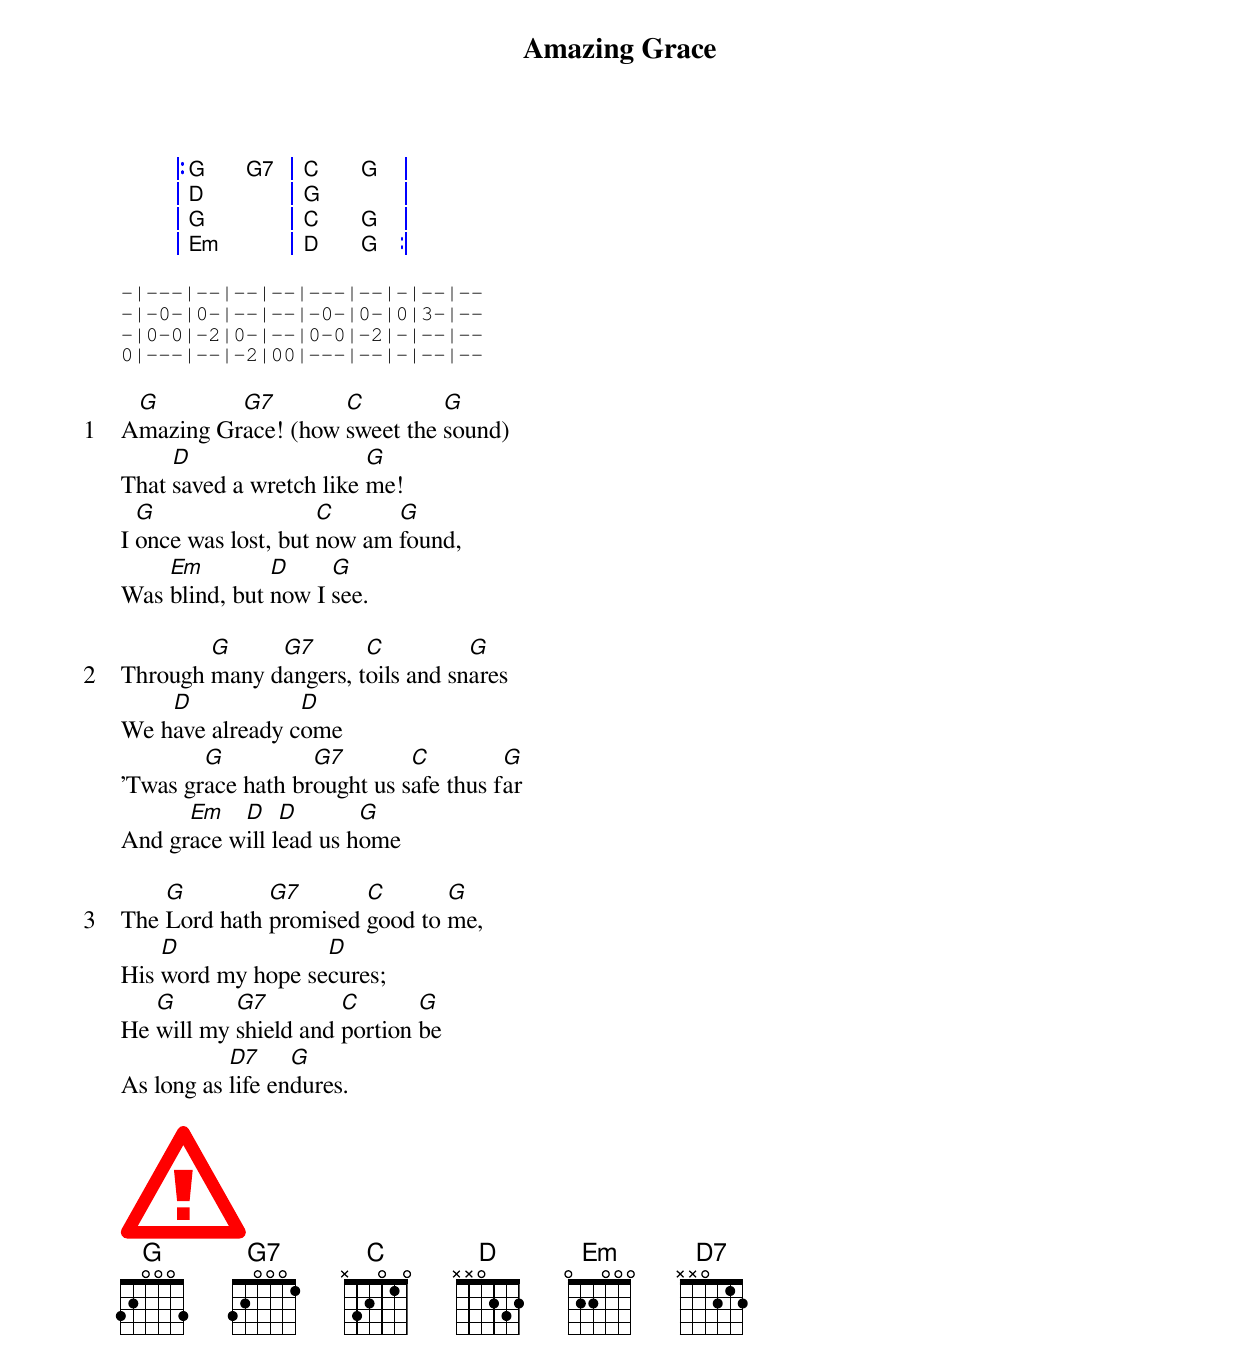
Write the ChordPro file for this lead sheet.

{title: Amazing Grace}
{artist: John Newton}
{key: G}
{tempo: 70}

{start_of_grid}
|: G G7 | C G |
| D . | G . |
| G . | C G |
| Em . | D G :|
{end_of_grid}

{start_of_tab}
-|---|--|--|--|---|--|-|--|--
-|-0-|0-|--|--|-0-|0-|0|3-|--
-|0-0|-2|0-|--|0-0|-2|-|--|--
0|---|--|-2|00|---|--|-|--|--
{end_of_tab}

{sov 1}
A[G]mazing Gr[G7]ace! (how [C]sweet the [G]sound)
That [D]saved a wretch like [G]me!
I [G]once was lost, but [C]now am [G]found,
Was [Em]blind, but [D]now I [G]see.
{eov}

{sov 2}
Through [G]many d[G7]angers, t[C]oils and sn[G]ares
We h[D]ave already c[D]ome
'Twas gr[G]ace hath br[G7]ought us s[C]afe thus f[G]ar
And gr[Em]ace w[D]ill l[D]ead us h[G]ome
{eov}

{sov label="3"}
The [G]Lord hath [G7]promised [C]good to [G]me,
His [D]word my hope se[D]cures;
He [G]will my [G7]shield and [C]portion [G]be
As long as [D7]life en[G]dures.
{eov}

{start_of_abc}
X:1
T:Amazing Grace
M:3/4
L:1/4
K:G
d | g2 (b/2 g/2) | b2 a | g2 e |
| d2 d | g2 (b/2 e/2) | b2 a | d2 |
{end_of_abc}
